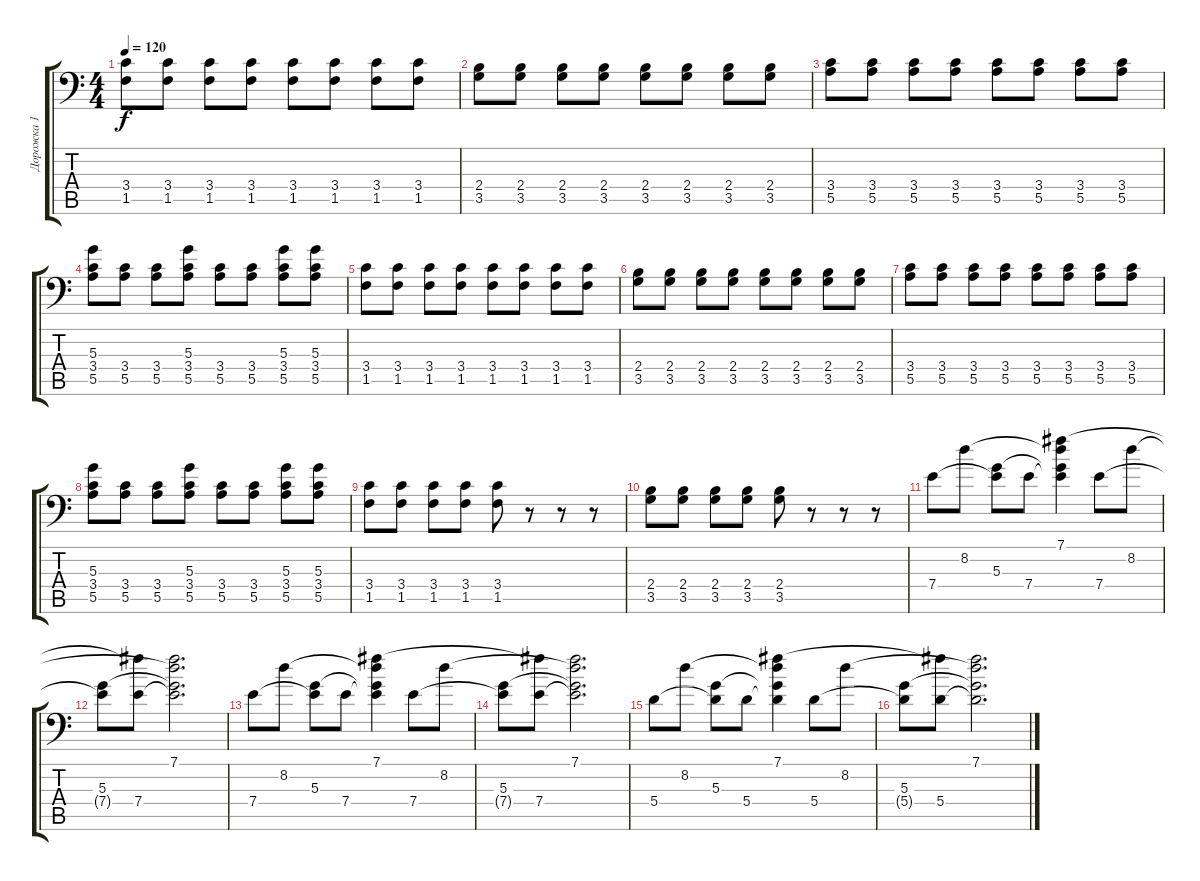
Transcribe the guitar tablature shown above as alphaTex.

\track ("Дорожка 1" "Дорожка 1") {instrument distortionguitar}
\staff {score tabs}
\tuning (B3 Gb3 D3 A2 E2 A1) {hide}
\ts (4 4)
\tempo 120
\clef f4
\ks c
(3.4 1.5).8{dy f} (3.4 1.5).8 (3.4 1.5).8 (3.4 1.5).8 (3.4 1.5).8 (3.4 1.5).8 (3.4 1.5).8 (3.4 1.5).8 |
(2.4 3.5).8 (2.4 3.5).8 (2.4 3.5).8 (2.4 3.5).8 (2.4 3.5).8 (2.4 3.5).8 (2.4 3.5).8 (2.4 3.5).8 |
(3.4 5.5).8 (3.4 5.5).8 (3.4 5.5).8 (3.4 5.5).8 (3.4 5.5).8 (3.4 5.5).8 (3.4 5.5).8 (3.4 5.5).8 |
(5.3 3.4 5.5).8 (3.4 5.5).8 (3.4 5.5).8 (5.3 3.4 5.5).8 (3.4 5.5).8 (3.4 5.5).8 (5.3 3.4 5.5).8 (5.3 3.4 5.5).8 |
(3.4 1.5).8 (3.4 1.5).8 (3.4 1.5).8 (3.4 1.5).8 (3.4 1.5).8 (3.4 1.5).8 (3.4 1.5).8 (3.4 1.5).8 |
(2.4 3.5).8 (2.4 3.5).8 (2.4 3.5).8 (2.4 3.5).8 (2.4 3.5).8 (2.4 3.5).8 (2.4 3.5).8 (2.4 3.5).8 |
(3.4 5.5).8 (3.4 5.5).8 (3.4 5.5).8 (3.4 5.5).8 (3.4 5.5).8 (3.4 5.5).8 (3.4 5.5).8 (3.4 5.5).8 |
(5.3 3.4 5.5).8 (3.4 5.5).8 (3.4 5.5).8 (5.3 3.4 5.5).8 (3.4 5.5).8 (3.4 5.5).8 (5.3 3.4 5.5).8 (5.3 3.4 5.5).8 |
(3.4 1.5).8 (3.4 1.5).8 (3.4 1.5).8 (3.4 1.5).8 (3.4 1.5).8 r.8 r.8 r.8 |
(2.4 3.5).8 (2.4 3.5).8 (2.4 3.5).8 (2.4 3.5).8 (2.4 3.5).8 r.8 r.8 r.8 |
7.4.8 8.2.8 (5.3 7.4{t}).8 7.4.8 (7.1 8.2{t} 5.3{t} 7.4{t}).4 7.4.8 8.2.8 |
(5.3 7.4{t}).8 (7.1{t} 7.4).8 (7.1 8.2{t} 5.3{t} 7.4{t}).2{d} |
7.4.8 8.2.8 (5.3 7.4{t}).8 7.4.8 (7.1 8.2{t} 5.3{t} 7.4{t}).4 7.4.8 8.2.8 |
(5.3 7.4{t}).8 (7.1{t} 7.4).8 (7.1 8.2{t} 5.3{t} 7.4{t}).2{d} |
5.4.8 8.2.8 (5.3 5.4{t}).8 5.4.8 (7.1 8.2{t} 5.3{t} 5.4{t}).4 5.4.8 8.2.8 |
(5.3 5.4{t}).8 (7.1{t} 5.4).8 (7.1 8.2{t} 5.3{t} 5.4{t}).2{d}
